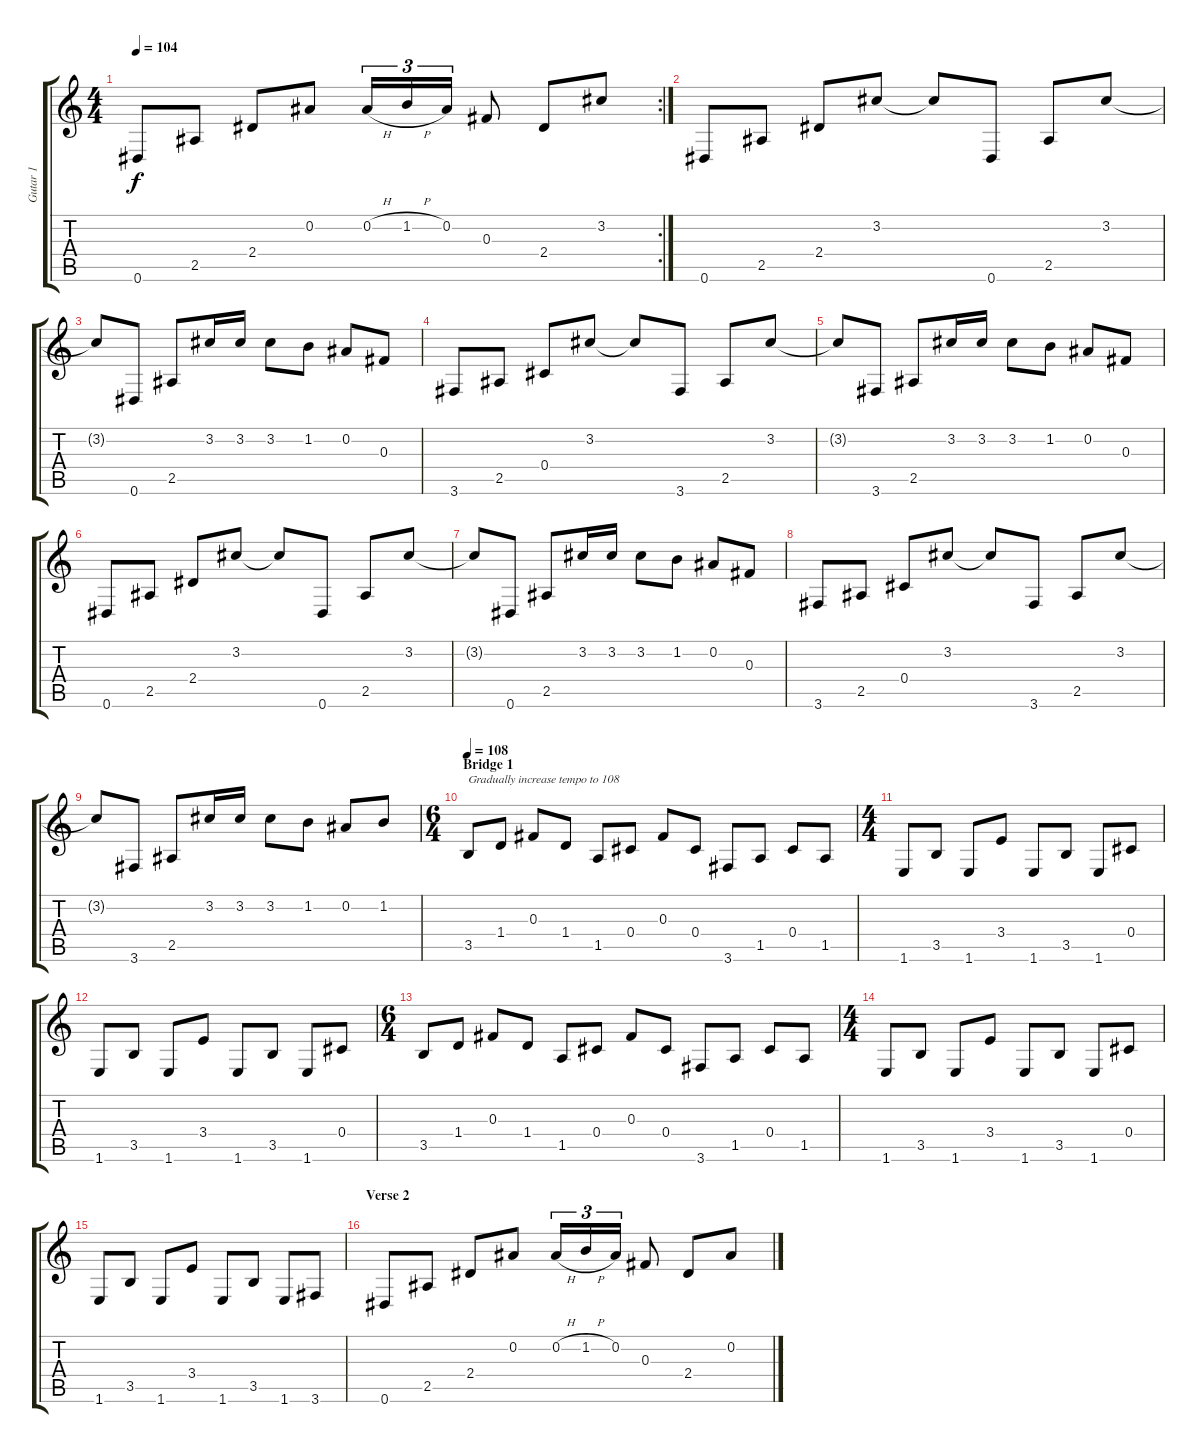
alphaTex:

\track ("Gutar 1" "Gutar 1") {instrument acousticguitarsteel}
\staff {score tabs}
\tuning (Eb4 Bb3 Gb3 Db3 Ab2 Eb2) {hide}
\rc 2
\ts (4 4)
\tempo 104
\clef g2
\ks c
0.6.8{dy f} 2.5.8 2.4.8 0.2.8 0.2{h}.16{tu (3 2)} 1.2{h}.16{tu (3 2)} 0.2.16{tu (3 2)} 0.3.8 2.4.8 3.2.8 |
0.6.8 2.5.8 2.4.8 3.2.8 3.2{t}.8 0.6.8 2.5.8 3.2.8 |
3.2{t}.8 0.6.8 2.5.8 3.2.16 3.2.16 3.2.8 1.2.8 0.2.8 0.3.8 |
3.6.8 2.5.8 0.4.8 3.2.8 3.2{t}.8 3.6.8 2.5.8 3.2.8 |
3.2{t}.8 3.6.8 2.5.8 3.2.16 3.2.16 3.2.8 1.2.8 0.2.8 0.3.8 |
0.6.8 2.5.8 2.4.8 3.2.8 3.2{t}.8 0.6.8 2.5.8 3.2.8 |
3.2{t}.8 0.6.8 2.5.8 3.2.16 3.2.16 3.2.8 1.2.8 0.2.8 0.3.8 |
3.6.8 2.5.8 0.4.8 3.2.8 3.2{t}.8 3.6.8 2.5.8 3.2.8 |
3.2{t}.8 3.6.8 2.5.8 3.2.16 3.2.16 3.2.8 1.2.8 0.2.8 1.2.8 |
\ts (6 4)
\section ("" "Bridge 1")
\tempo 108
3.5.8{txt "Gradually increase tempo to 108"} 1.4.8 0.3.8 1.4.8 1.5.8 0.4.8 0.3.8 0.4.8 3.6.8 1.5.8 0.4.8 1.5.8 |
\ts (4 4)
1.6.8 3.5.8 1.6.8 3.4.8 1.6.8 3.5.8 1.6.8 0.4.8 |
1.6.8 3.5.8 1.6.8 3.4.8 1.6.8 3.5.8 1.6.8 0.4.8 |
\ts (6 4)
3.5.8 1.4.8 0.3.8 1.4.8 1.5.8 0.4.8 0.3.8 0.4.8 3.6.8 1.5.8 0.4.8 1.5.8 |
\ts (4 4)
1.6.8 3.5.8 1.6.8 3.4.8 1.6.8 3.5.8 1.6.8 0.4.8 |
1.6.8 3.5.8 1.6.8 3.4.8 1.6.8 3.5.8 1.6.8 3.6.8 |
\section ("" "Verse 2")
0.6.8 2.5.8 2.4.8 0.2.8 0.2{h}.16{tu (3 2)} 1.2{h}.16{tu (3 2)} 0.2.16{tu (3 2)} 0.3.8 2.4.8 0.2.8
